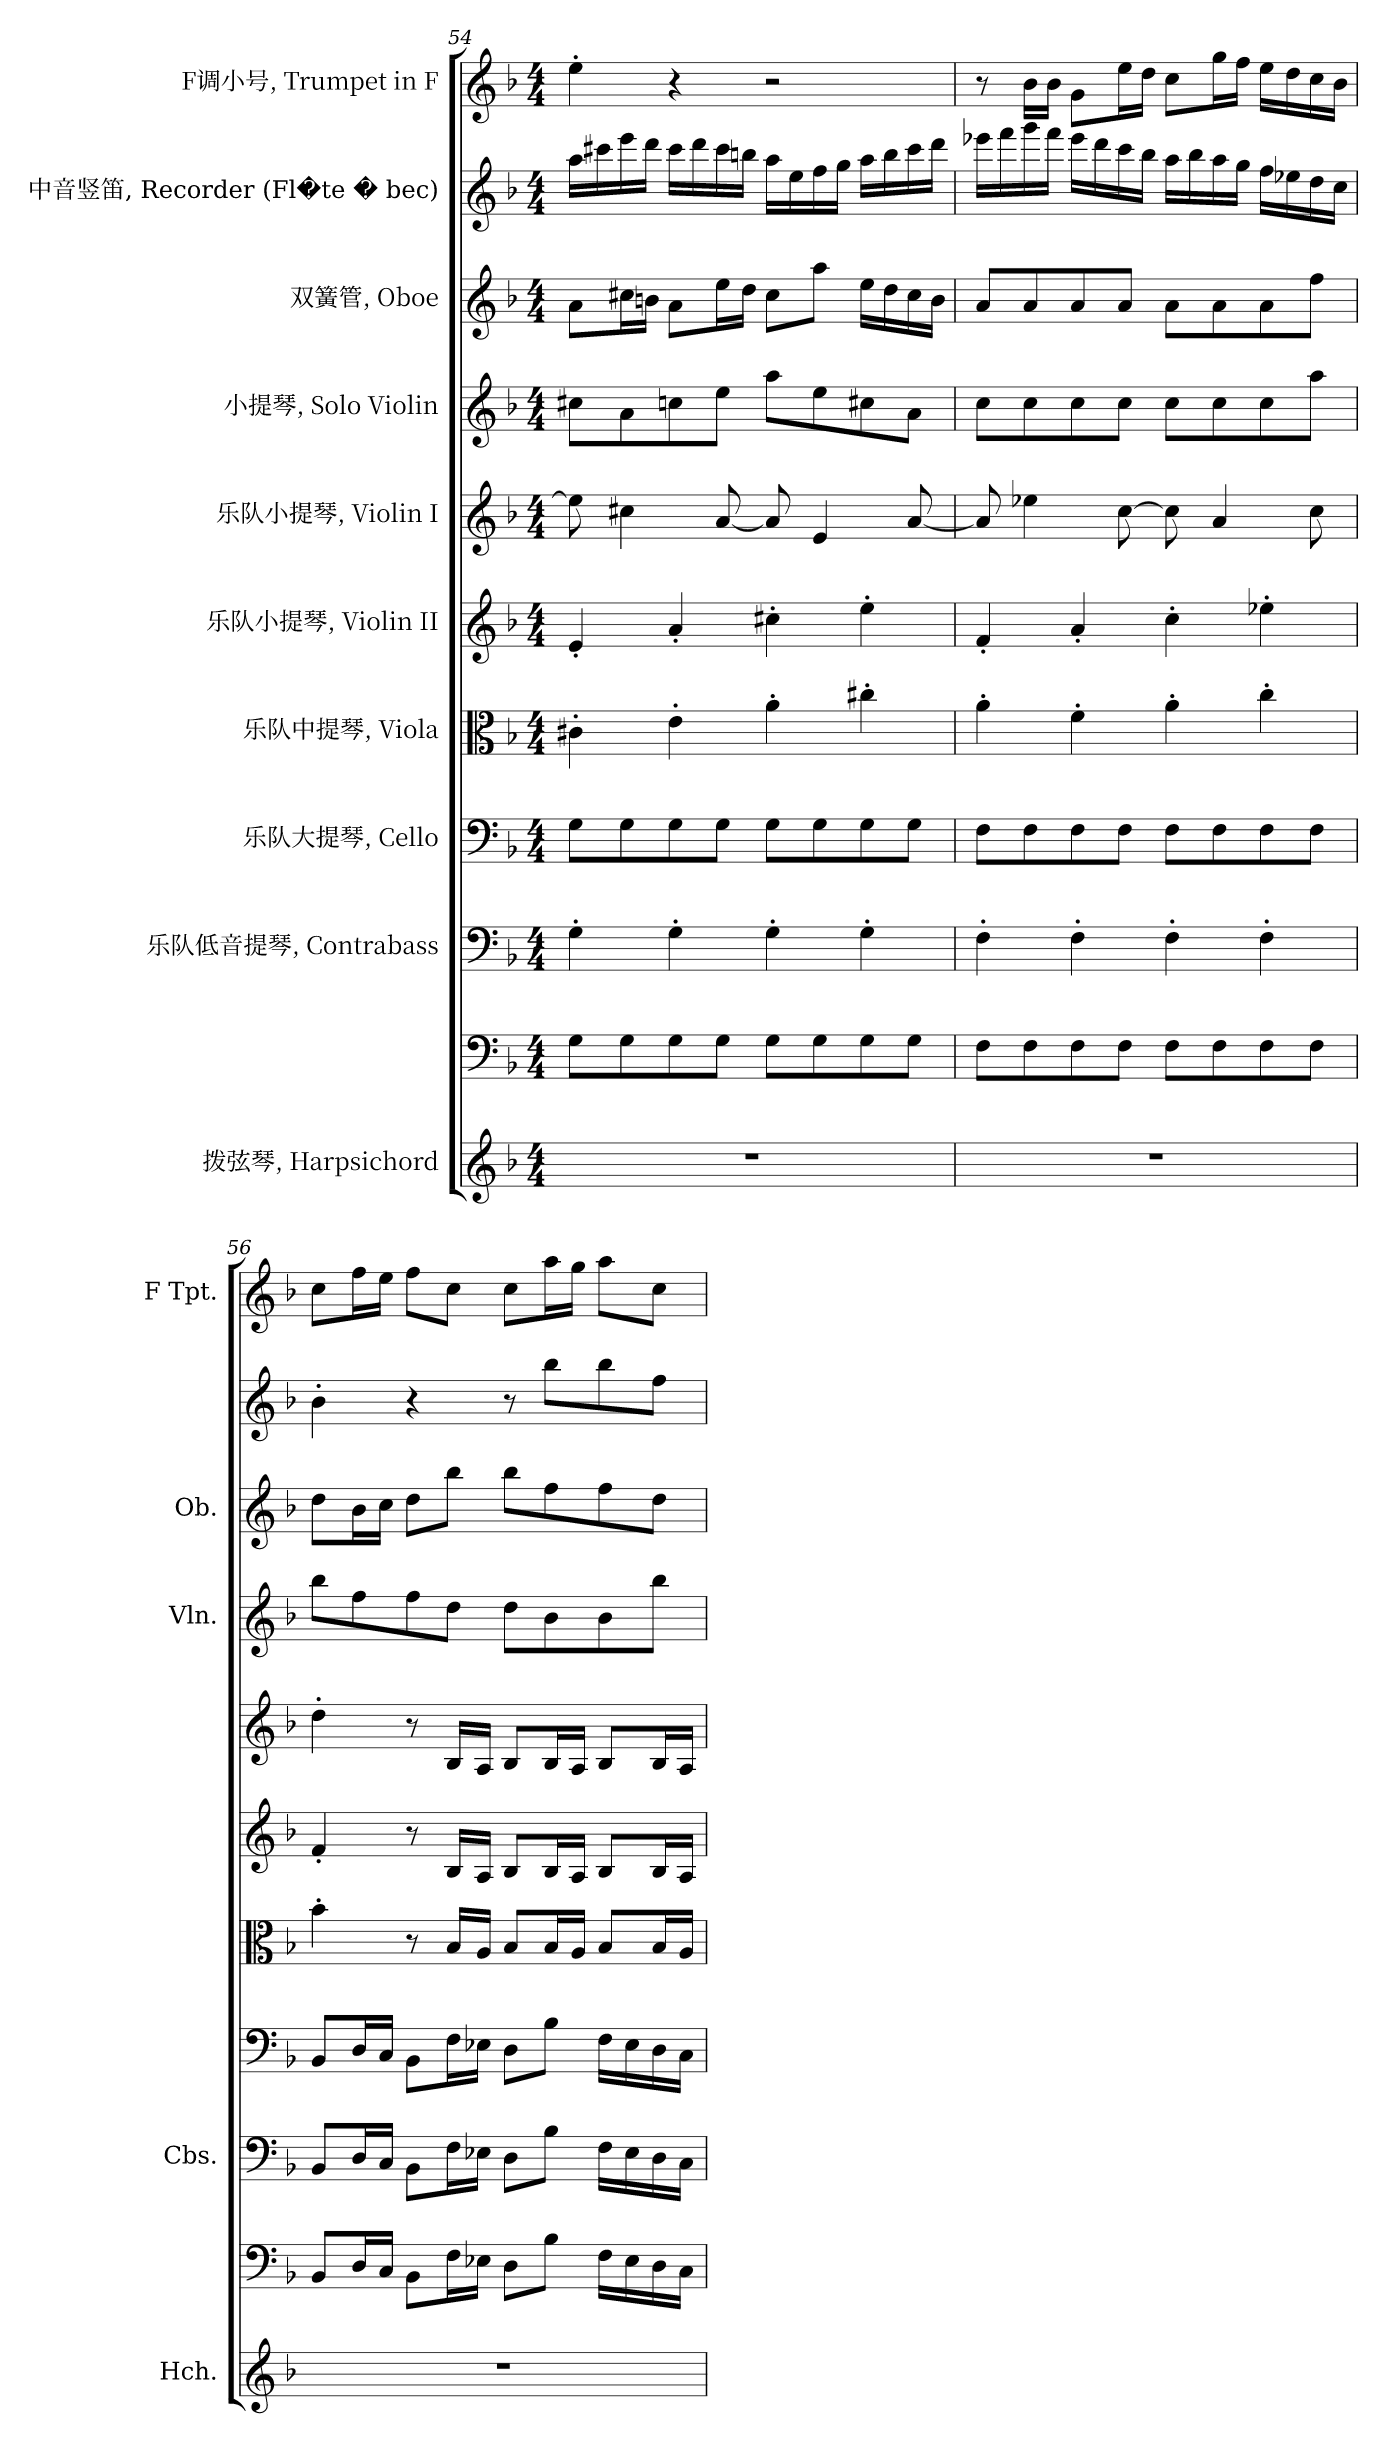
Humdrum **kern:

**kern	**kern	**kern	**kern	**kern	**kern	**kern	**kern	**kern	**kern	**kern
*part10	*part10	*part9	*part8	*part7	*part6	*part5	*part4	*part3	*part2	*part1
*staff11	*staff10	*staff9	*staff8	*staff7	*staff6	*staff5	*staff4	*staff3	*staff2	*staff1
*I"拨弦琴, Harpsichord	*	*I"乐队低音提琴, Contrabass	*I"乐队大提琴, Cello	*I"乐队中提琴, Viola	*I"乐队小提琴, Violin II	*I"乐队小提琴, Violin I	*I"小提琴, Solo Violin	*I"双簧管, Oboe	*I"中音竖笛, Recorder (Fl�te � bec)	*I"F调小号, Trumpet in F
*I'Hch.	*	*I'Cbs.	*	*	*	*	*I'Vln.	*I'Ob.	*	*I'F Tpt.
*clefG2	*clefF4	*clefF4	*clefF4	*clefC3	*clefG2	*clefG2	*clefG2	*clefG2	*clefG2	*clefG2
*	*	*ITrd7c12	*	*	*	*	*	*	*	*ITrd-3c-5
*k[b-]	*k[b-]	*k[b-]	*k[b-]	*k[b-]	*k[b-]	*k[b-]	*k[b-]	*k[b-]	*k[b-]	*k[b-e-]
*M4/4	*M4/4	*M4/4	*M4/4	*M4/4	*M4/4	*M4/4	*M4/4	*M4/4	*M4/4	*M4/4
=54	=54	=54	=54	=54	=54	=54	=54	=54	=54	=54
1r	8G\L	4GG'\	8G\L	4c#X'\	4e'/	8ee\]	8cc#X\L	8a\L	16aa\LL	4aa'\
.	.	.	.	.	.	.	.	.	16ccc#X\	.
.	8G\	.	8G\	.	.	4cc#X\	8a\	16cc#X\L	16eee\	.
.	.	.	.	.	.	.	.	16bn\JJ	16ddd\JJ	.
.	8G\	4GG'\	8G\	4e'\	4a'/	.	8ccn\	8a\L	16ccc#\LL	4r
.	.	.	.	.	.	.	.	.	16ddd\	.
.	8G\J	.	8G\J	.	.	[8a/	8ee\J	16ee\L	16ccc#\	.
.	.	.	.	.	.	.	.	16dd\JJ	16bbn\JJ	.
.	8G\L	4GG'\	8G\L	4a'\	4cc#X'\	8a/]	8aa\L	8cc#\L	16aa\LL	2r
.	.	.	.	.	.	.	.	.	16ee\	.
.	8G\	.	8G\	.	.	4e/	8ee\	8aa\J	16ff\	.
.	.	.	.	.	.	.	.	.	16gg\JJ	.
.	8G\	4GG'\	8G\	4cc#X'\	4ee'\	.	8cc#X\	16ee\LL	16aa\LL	.
.	.	.	.	.	.	.	.	16dd\	16bb\	.
.	8G\J	.	8G\J	.	.	[8a/	8a\J	16cc#\	16ccc#\	.
.	.	.	.	.	.	.	.	16b\JJ	16ddd\JJ	.
!!LO:PB:g=z
=55	=55	=55	=55	=55	=55	=55	=55	=55	=55	=55
1r	8F\L	4FF'\	8F\L	4a'\	4f'/	8a/]	8cc\L	8a/L	16eee-X\LL	8r
.	.	.	.	.	.	.	.	.	16fff\	.
.	8F\	.	8F\	.	.	4ee-X\	8cc\	8a/	16ggg\	16ee-\LL
.	.	.	.	.	.	.	.	.	16fff\JJ	16ee-\JJ
.	8F\	4FF'\	8F\	4f'\	4a'/	.	8cc\	8a/	16eee-\LL	8cc\L
.	.	.	.	.	.	.	.	.	16ddd\	.
.	8F\J	.	8F\J	.	.	[8cc\	8cc\J	8a/J	16ccc\	16aa\L
.	.	.	.	.	.	.	.	.	16bb-\JJ	16gg\JJ
.	8F\L	4FF'\	8F\L	4a'\	4cc'\	8cc\]	8cc\L	8a\L	16aa\LL	8ff\L
.	.	.	.	.	.	.	.	.	16bb-\	.
.	8F\	.	8F\	.	.	4a/	8cc\	8a\	16aa\	16ccc\L
.	.	.	.	.	.	.	.	.	16gg\JJ	16bb-\JJ
.	8F\	4FF'\	8F\	4cc'\	4ee-X'\	.	8cc\	8a\	16ff\LL	16aa\LL
.	.	.	.	.	.	.	.	.	16ee-X\	16gg\
.	8F\J	.	8F\J	.	.	8cc\	8aa\J	8ff\J	16dd\	16ff\
.	.	.	.	.	.	.	.	.	16cc\JJ	16ee-\JJ
=56	=56	=56	=56	=56	=56	=56	=56	=56	=56	=56
1r	8BB-/L	8BBB-/L	8BB-/L	4b-'\	4f'/	4dd'\	8bb-\L	8dd\L	4b-'\	8ff\L
.	16D/L	16DD/L	16D/L	.	.	.	8ff\	16b-\L	.	16bb-\L
.	16C/JJ	16CC/JJ	16C/JJ	.	.	.	.	16cc\JJ	.	16aa\JJ
.	8BB-\L	8BBB-\L	8BB-\L	8r	8r	8r	8ff\	8dd\L	4r	8bb-\L
.	16F\L	16FF\L	16F\L	16B-/LL	16B-/LL	16B-/LL	8dd\J	8bb-\J	.	8ff\J
.	16E-X\JJ	16EE-X\JJ	16E-X\JJ	16A/JJ	16A/JJ	16A/JJ	.	.	.	.
.	8D\L	8DD\L	8D\L	8B-/L	8B-/L	8B-/L	8dd\L	8bb-\L	8r	8ff\L
.	8B-\J	8BB-\J	8B-\J	16B-/L	16B-/L	16B-/L	8b-\	8ff\	8bb-\L	16ddd\L
.	.	.	.	16A/JJ	16A/JJ	16A/JJ	.	.	.	16ccc\JJ
.	16F\LL	16FF\LL	16F\LL	8B-/L	8B-/L	8B-/L	8b-\	8ff\	8bb-\	8ddd\L
.	16E-\	16EE-\	16E-\	.	.	.	.	.	.	.
.	16D\	16DD\	16D\	16B-/L	16B-/L	16B-/L	8bb-\J	8dd\J	8ff\J	8ff\J
.	16C\JJ	16CC\JJ	16C\JJ	16A/JJ	16A/JJ	16A/JJ	.	.	.	.
=	=	=	=	=	=	=	=	=	=	=
*-	*-	*-	*-	*-	*-	*-	*-	*-	*-	*-
